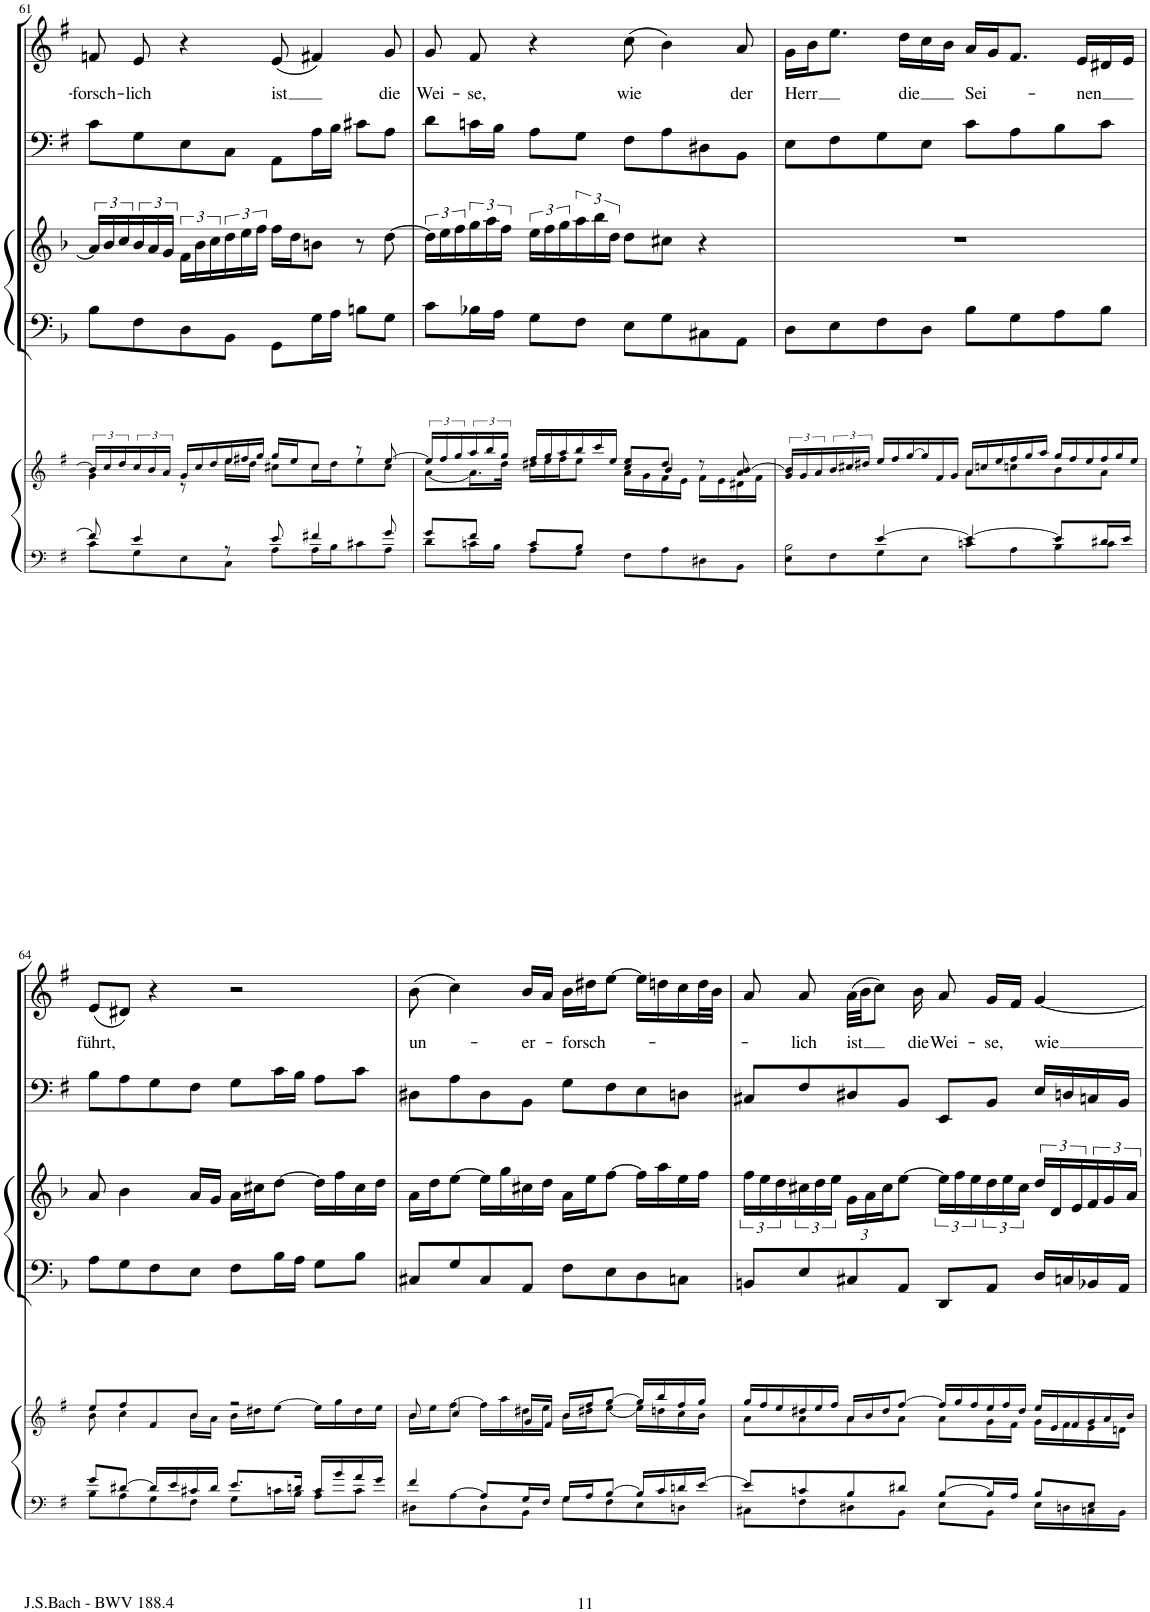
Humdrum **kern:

**kern	**kern	**kern	**kern	**kern	**kern	**text
*part4	*part4	*part3	*part3	*part2	*part1	*part1
*staff6	*staff5	*staff4	*staff3	*staff2	*staff1	*staff1
*I"Piano reduction	*	*I"Organo obligato	*	*I"Violoncello	*I"Alto	*
*I'Pno	*	*	*	*I'Vc	*	*
!!LO:PB:g=z
*clefF4	*clefG2	*clefF4	*clefG2	*clefF4	*clefG2	*
*	*	*Trd-1c-2	*Trd-1c-2	*	*	*
*k[f#]	*k[f#]	*k[b-]	*k[b-]	*k[f#]	*k[f#]	*
*M4/4	*M4/4	*M4/4	*M4/4	*M4/4	*M4/4	*
*met(c)	*met(c)	*met(c)	*met(c)	*met(c)	*met(c)	*
=61	=61	=61	=61	=61	=61	=61
*^	*^	*	*	*	*	*
!	!	!	!	!	!	!	!	!LO:LY:b
8f/]	8c\L	24b/LL]	4g\	8B-\L	24a/LL]	8c\L	8fn/	-forsch-
.	.	24cc/	.	.	24b-/	.	.	.
.	.	24dd/	.	.	24cc/	.	.	.
!	!	!	!	!	!	!	!	!LO:LY:b
4e/	8G\	24cc/	.	8F\	24b-/	8G\	8e/	-lich
.	.	24b/	.	.	24a/	.	.	.
.	.	24a/JJ	.	.	24g/JJ	.	.	.
.	8E\	24g/LL	8r	8D\	24f\LL	8E\	4r	.
.	.	24cc/	.	.	24b-\	.	.	.
.	.	24dd/	.	.	24cc\	.	.	.
8r	8C\J	24ee/	16ee\LL	8BB-\J	24dd\	8C\J	.	.
.	.	24ff#X/	.	.	24ee\	.	.	.
.	.	.	16dd\JJ	.	.	.	.	.
.	.	24gg/JJ	.	.	24ff\JJ	.	.	.
!	!	!	!	!	!	!	!	!LO:LY:b
8e/	8A\L	16gg/LL	8cc#X\L	8GG\L	16ff\LL	8AA\L	(8e/	ist
.	.	16ee/J	.	.	16dd\J	.	.	.
4f#X/	16A\L	8cc#/J	16cc#\L	16G\L	8bn\J	16A\L	4f#X/)	.
.	16B\J	.	16dd\J	16A\JJ	.	16B\JJ	.	.
.	8c#X\	8r	8ee\	8Bn\L	8r	8c#X\L	.	.
!	!	!	!	!	!	!	!	!LO:LY:b
8g/	8A\J	[8ee/	8cc#\J	8G\J	[8dd\	8A\J	8g/	die
=62	=62	=62	=62	=62	=62	=62	=62	=62
*	*	*	*^	*	*	*	*	*
!	!	!	!	!	!	!	!	!	!LO:LY:b
8g/L	8d\L	24ee/LL]	[8a\L	8ryy	8c\L	24dd\LL]	8d\L	8g/	Wei-
.	.	24ff#/	.	.	.	24ee\	.	.	.
.	.	24gg/	.	.	.	24ff\	.	.	.
*	*	*	*v	*v	*	*	*	*	*
!	!	!	!	!	!	!	!	!LO:LY:b
8f#/J	16cn\L	24aa/	24.a\L]	16B-X\L	24gg\	16cn\L	8f#/	-se,
.	.	24bb/	.	.	24aa\	.	.	.
.	16B\JJ	.	48ryy	16A\JJ	.	16B\JJ	.	.
.	.	24gg/JJ	48dd\JJJ	.	24ff\JJ	.	.	.
.	.	.	48ryy	.	.	.	.	.
*	*	*	*Xbrackettup	*	*	*	*	*
8c/L	8A\L	24ff#/LL	24dd#X\LL	8G\L	24ee\LL	8A\L	4r	.
.	.	24gg/	24ee\	.	24ff\	.	.	.
.	.	24aa/	24ff#\J	.	24gg\	.	.	.
*	*	*brackettup	*	*	*	*	*	*
8B/J	8G\J	24bb/	8ee\J	8F\J	24aa\	8G\J	.	.
.	.	24ccc/	.	.	24bb-\	.	.	.
.	.	24ee/JJ	.	.	24dd\JJ	.	.	.
!	!	!	!	!	!	!	!	!LO:LY:b
8ryy	8F#\L	8cc/ 8ee/L	16a\LL	8E\L	8dd\L	8F#\L	(8cc\	wie
.	.	.	16g\	.	.	.	.	.
*	*	*	*^	*	*	*	*	*
4ryy	8A\	8dd#/J	16f#\	4b/	8G\	8cc#X\J	8A\	4b\)	.
.	.	.	16e\JJ	.	.	.	.	.	.
.	8D#X\	8r	16f#\LL	.	8C#X\	4r	8D#X\	.	.
.	.	.	16e\	.	.	.	.	.	.
!	!	!	!	!	!	!	!	!	!LO:LY:b
8ryy	8BB\J	8a/ [8b/	16d#X\	8ryy	8AA\J	.	8BB\J	8a/	der
.	.	.	16f#\JJ	.	.	.	.	.	.
=63	=63	=63	=63	=63	=63	=63	=63	=63	=63
*	*^	*	*	*	*	*	*	*	*
!	!	!	!	!	!	!	!	!	!	!LO:LY:b
2B\	4ryy	8E\L	24b/LL]	2ryy	4g/	8D\L	1r	8E\L	16g\LL	Herr
.	.	.	24g/	.	.	.	.	.	.	.
.	.	.	.	.	.	.	.	.	16b\J	.
.	.	.	24a/	.	.	.	.	.	.	.
.	.	8F#\	24b/	.	.	8E\	.	8F#\	8.ee\J	.
.	.	.	24cc#X/	.	.	.	.	.	.	.
.	.	.	24dd#X/JJ	.	.	.	.	.	.	.
.	[4e/	8G\	24ee/LL	.	2.ryy	8F\	.	8G\	.	.
.	.	.	24ff#/	.	.	.	.	.	.	.
!	!	!	!	!	!	!	!	!	!	!LO:LY:b
.	.	.	.	.	.	.	.	.	16dd\LL	die
.	.	.	[24gg/	.	.	.	.	.	.	.
.	.	8E\J	24gg/]	.	.	8D\J	.	8E\J	16cc\	.
.	.	.	24f#/	.	.	.	.	.	.	.
.	.	.	.	.	.	.	.	.	16b\JJ	.
.	.	.	24g/JJ	.	.	.	.	.	.	.
!	!	!	!	!	!	!	!	!	!	!LO:LY:b
2ryy	4e/_	8cn\L	24a/LL	8a\L	.	8B-\L	.	8c\L	16a/LL	Sei-
.	.	.	24ccn/	.	.	.	.	.	.	.
.	.	.	.	.	.	.	.	.	16g/J	.
.	.	.	24ee/	.	.	.	.	.	.	.
.	.	8A\	24ff#/	8ccn\	.	8G\	.	8A\	8.f#/J	.
.	.	.	24gg/	.	.	.	.	.	.	.
.	.	.	24aa/JJ	.	.	.	.	.	.	.
.	8e/L]	8B\	24gg/LL	8b\	.	8A\	.	8B\	.	.
.	.	.	24ff#/	.	.	.	.	.	.	.
!	!	!	!	!	!	!	!	!	!	!LO:LY:b
.	.	.	.	.	.	.	.	.	16e/LL	-nen
.	.	.	24ee/	.	.	.	.	.	.	.
.	16d#X/L	8c\J	24ff#/	8a\J	.	8B-\J	.	8c\J	16d#X/	.
.	.	.	24gg/	.	.	.	.	.	.	.
.	16e/JJ	.	.	.	.	.	.	.	16e/JJ	.
.	.	.	24ee/JJ	.	.	.	.	.	.	.
*	*v	*v	*	*	*	*	*	*	*	*
*	*	*	*v	*v	*	*	*	*	*
!!LO:LB:g=z
=64	=64	=64	=64	=64	=64	=64	=64	=64
!	!	!	!	!	!	!	!	!LO:LY:b
8g/L	8B\L	8ee/L	8b\	8A\L	8a/	8B\L	(8e/L	führt,
[8d#X/J	8A\	8ff#/	4cc\	8G\	4b-\	8A\	8d#X/J)	.
16d#/LL]	8G\	8f#/	.	8F\	.	8G\	4r	.
16e/	.	.	.	.	.	.	.	.
16c#X/	8F#\J	8b/J	16b\LL	8E\J	16a/LL	8F#\J	.	.
16d#/JJ	.	.	16a\JJ	.	16g/JJ	.	.	.
8.e/L	8G\L	2r	16b\LL	8F\L	16a\LL	8G\L	2r	.
.	.	.	16dd#X\J	.	16cc#X\J	.	.	.
.	16cn\L	.	[>8ee\J	16B-\L	[8dd\J	16c\L	.	.
16dn/Jk	16B\JJ	.	.	16A\JJ	.	16B\JJ	.	.
16c/LL	8A\L	.	16ee\LL]	8G\L	16dd\LL]	8A\L	.	.
16b/	.	.	16gg\	.	16ff\	.	.	.
16a/	8c\J	.	16dd#\	8B-\J	16cc#\	8c\J	.	.
16g/JJ	.	.	16ee\JJ	.	16dd\JJ	.	.	.
=65	=65	=65	=65	=65	=65	=65	=65	=65
!	!	!	!	!	!	!	!	!LO:LY:b
4f#/	8D#X\L	8b/	16b\LL	8C#X/L	16a\LL	8D#X\L	(8b\	un-
.	.	.	16ee\J	.	16dd\J	.	.	.
.	[>8A\	4cc/	[>8ff#\J	8G/	[8ee\J	8A\	4cc\)	.
8A/L]	8D#\	.	16ff#\LL]	8C#/	16ee\LL]	8D#\	.	.
.	.	.	16aa\	.	16gg\	.	.	.
!	!	!	!	!	!	!	!	!LO:LY:b
16G/L	8BB\J	16g/LL	16dd#X\	8AA/J	16cc#X\	8BB\J	16b/LL	-er-
16F#/JJ	.	16f#/JJ	16ee\JJ	.	16dd\JJ	.	16a/JJ	.
!	!	!	!	!	!	!	!	!LO:LY:b
16G/LL	8G\L	16b/LL	16b\LL	8F\L	16a\LL	8G\L	16b\LL	-forsch-
16A/J	.	16ff#/J	16dd#X\J	.	16ee\J	.	16dd#X\J	.
[8B/J	8F#\	[8gg/J	[8ee\J	8E\	[8ff\J	8F#\	[8ee\J	.
16B/LL]	8E\	16gg/LL]	16ee\LL]	8D\	16ff\LL]	8E\	16ee\LL]	.
16c/	.	16bb/	16ddn\	.	16aa\	.	16ddn\	.
16dn/	8Dn\J	16ff#/	16cc\	8Cn\J	16ee\	8Dn\J	16cc\	.
[16e/JJ	.	16gg/JJ	16b\JJ	.	16ff\JJ	.	32dd\L	.
.	.	.	.	.	.	.	32b\JJJ	.
=66	=66	=66	=66	=66	=66	=66	=66	=66
8e/L]	8C#X\L	24gg/LL	8a\L	8BBn/L	24ff\LL	8C#X/L	8a/	.
.	.	24ff#/	.	.	24ee\	.	.	.
.	.	24ee/	.	.	24dd\	.	.	.
!	!	!	!	!	!	!	!	!LO:LY:b
8cn/	8F#\	24dd#X/	8a\	8E/	24cc#X\	8F#/	8a/	-lich
.	.	24ee/	.	.	24dd\	.	.	.
.	.	24ff#/JJ	.	.	24ee\JJ	.	.	.
*	*	*Xbrackettup	*	*	*Xbrackettup	*	*	*
!	!	!	!	!	!	!	!	!LO:LY:b
8B/	8D#X\	24a/LL	8a\	8C#X/	24g\LL	8D#X/	(32a\LLL	ist
.	.	.	.	.	.	.	32b\JJ	.
.	.	24b/	.	.	24a\	.	.	.
.	.	.	.	.	.	.	8cc\J)	.
.	.	24dd#/J	.	.	24cc#\J	.	.	.
8d#X/J	8BB\J	[8ff#/J	8a\J	8AA/J	[8ee\J	8BB/J	.	.
!	!	!	!	!	!	!	!	!LO:LY:b
.	.	.	.	.	.	.	16b\	die
*	*	*	*	*	*brackettup	*	*	*
!	!	!	!	!	!	!	!	!LO:LY:b
[8B/L	8E\L	24ff#/LL]	8a\L	8DD/L	24ee\LL]	8EE/L	8a/	Wei-
.	.	24gg/	.	.	24ff\	.	.	.
.	.	24ff#/	.	.	24ee\	.	.	.
*	*	*brackettup	*	*	*	*	*	*
!	!	!	!	!	!	!	!	!LO:LY:b
16B/L]	8BB\J	24ee/	16g\L	8AA/J	24dd\	8BB/J	16g/LL	-se,
.	.	24ff#/	.	.	24ee\	.	.	.
16A/JJ	.	.	16f#\JJ	.	.	.	16f#/JJ	.
.	.	24dd#/JJ	.	.	24cc#\JJ	.	.	.
!	!	!	!	!	!	!	!	!LO:LY:b
8B/L	16E\LL	24ee/LL	16g\LL	16D/LL	24dd/LL	16E/LL	[4g/	wie
.	.	24e/	.	.	24d/	.	.	.
.	16Dn\	.	16f#\	16Cn/	.	16Dn/	.	.
.	.	24f#/	.	.	24e/	.	.	.
8E/J	16Cn\	24g/	16e\	16BB-X/	24f/	16Cn/	.	.
.	.	24a/	.	.	24g/	.	.	.
.	16BB\JJ	.	16dn\JJ	16AA/JJ	.	16BB/JJ	.	.
.	.	24b/JJ	.	.	24a/JJ	.	.	.
*v	*v	*	*	*	*	*	*	*
*	*v	*v	*	*	*	*	*
=	=	=	=	=	=	=
*-	*-	*-	*-	*-	*-	*-
